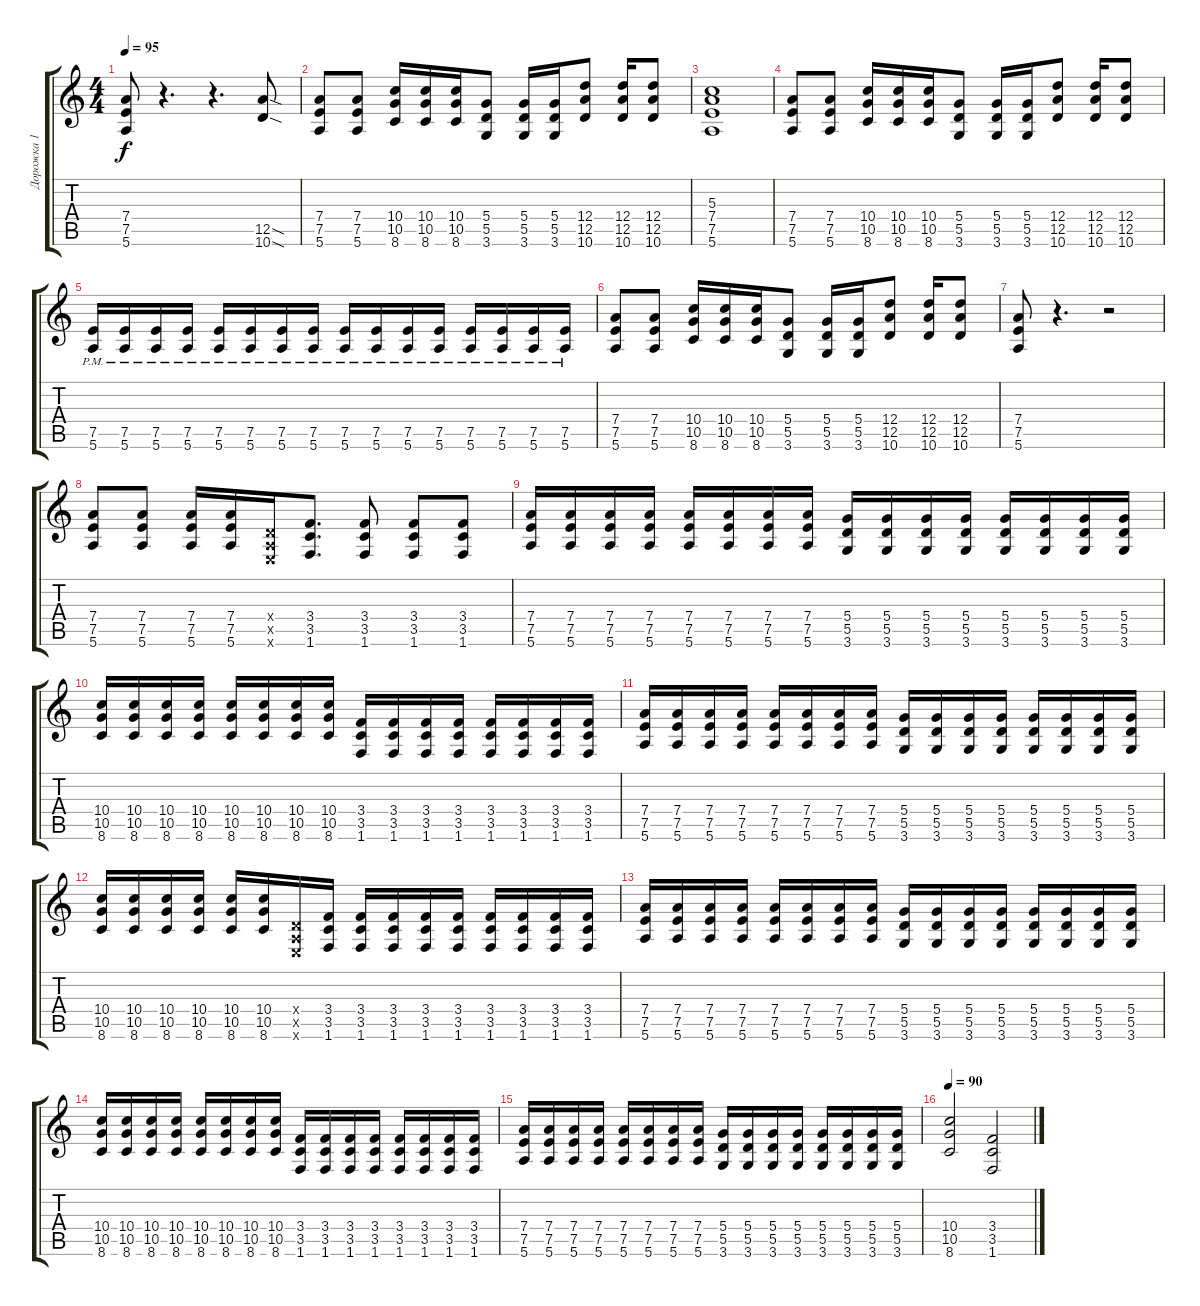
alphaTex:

\track ("Дорожка 1" "Дорожка 1") {instrument distortionguitar}
\staff {score tabs}
\tuning (E4 B3 G3 D3 A2 E2) {hide}
\ts (4 4)
\tempo 95
\clef g2
\ks c
(7.4 7.5 5.6).8{dy f} r.4{d} r.4{d} (12.5{sod} 10.6{sod}).8 |
(7.4 7.5 5.6).8 (7.4 7.5 5.6).8 (10.4 10.5 8.6).16 (10.4 10.5 8.6).16 (10.4 10.5 8.6).16 (5.4 5.5 3.6).8 (5.4 5.5 3.6).16 (5.4 5.5 3.6).16 (12.4 12.5 10.6).8 (12.4 12.5 10.6).16 (12.4 12.5 10.6).8 |
(5.3 7.4 7.5 5.6).1{balance 16} |
(7.4 7.5 5.6).8{balance 8} (7.4 7.5 5.6).8 (10.4 10.5 8.6).16 (10.4 10.5 8.6).16 (10.4 10.5 8.6).16 (5.4 5.5 3.6).8 (5.4 5.5 3.6).16 (5.4 5.5 3.6).16 (12.4 12.5 10.6).8 (12.4 12.5 10.6).16 (12.4 12.5 10.6).8 |
(7.5{pm} 5.6{pm}).16 (7.5{pm} 5.6{pm}).16 (7.5{pm} 5.6{pm}).16 (7.5{pm} 5.6{pm}).16 (7.5{pm} 5.6{pm}).16 (7.5{pm} 5.6{pm}).16 (7.5{pm} 5.6{pm}).16 (7.5{pm} 5.6{pm}).16 (7.5{pm} 5.6{pm}).16 (7.5{pm} 5.6{pm}).16 (7.5{pm} 5.6{pm}).16 (7.5{pm} 5.6{pm}).16 (7.5{pm} 5.6{pm}).16 (7.5{pm} 5.6{pm}).16 (7.5{pm} 5.6{pm}).16 (7.5{pm} 5.6{pm}).16 |
(7.4 7.5 5.6).8 (7.4 7.5 5.6).8 (10.4 10.5 8.6).16 (10.4 10.5 8.6).16 (10.4 10.5 8.6).16 (5.4 5.5 3.6).8 (5.4 5.5 3.6).16 (5.4 5.5 3.6).16 (12.4 12.5 10.6).8 (12.4 12.5 10.6).16 (12.4 12.5 10.6).8 |
(7.4 7.5 5.6).8 r.4{d} r.2 |
(7.4 7.5 5.6).8 (7.4 7.5 5.6).8 (7.4 7.5 5.6).16 (7.4 7.5 5.6).16 (0.4{x} 0.5{x} 0.6{x}).16 (3.4 3.5 1.6).8{d} (3.4 3.5 1.6).8 (3.4 3.5 1.6).8 (3.4 3.5 1.6).8 |
(7.4 7.5 5.6).16 (7.4 7.5 5.6).16 (7.4 7.5 5.6).16 (7.4 7.5 5.6).16 (7.4 7.5 5.6).16 (7.4 7.5 5.6).16 (7.4 7.5 5.6).16 (7.4 7.5 5.6).16 (5.4 5.5 3.6).16 (5.4 5.5 3.6).16 (5.4 5.5 3.6).16 (5.4 5.5 3.6).16 (5.4 5.5 3.6).16 (5.4 5.5 3.6).16 (5.4 5.5 3.6).16 (5.4 5.5 3.6).16 |
(10.4 10.5 8.6).16 (10.4 10.5 8.6).16 (10.4 10.5 8.6).16 (10.4 10.5 8.6).16 (10.4 10.5 8.6).16 (10.4 10.5 8.6).16 (10.4 10.5 8.6).16 (10.4 10.5 8.6).16 (3.4 3.5 1.6).16 (3.4 3.5 1.6).16 (3.4 3.5 1.6).16 (3.4 3.5 1.6).16 (3.4 3.5 1.6).16 (3.4 3.5 1.6).16 (3.4 3.5 1.6).16 (3.4 3.5 1.6).16 |
(7.4 7.5 5.6).16 (7.4 7.5 5.6).16 (7.4 7.5 5.6).16 (7.4 7.5 5.6).16 (7.4 7.5 5.6).16 (7.4 7.5 5.6).16 (7.4 7.5 5.6).16 (7.4 7.5 5.6).16 (5.4 5.5 3.6).16 (5.4 5.5 3.6).16 (5.4 5.5 3.6).16 (5.4 5.5 3.6).16 (5.4 5.5 3.6).16 (5.4 5.5 3.6).16 (5.4 5.5 3.6).16 (5.4 5.5 3.6).16 |
(10.4 10.5 8.6).16 (10.4 10.5 8.6).16 (10.4 10.5 8.6).16 (10.4 10.5 8.6).16 (10.4 10.5 8.6).16 (10.4 10.5 8.6).16 (0.4{x} 0.5{x} 0.6{x}).16 (3.4 3.5 1.6).16 (3.4 3.5 1.6).16 (3.4 3.5 1.6).16 (3.4 3.5 1.6).16 (3.4 3.5 1.6).16 (3.4 3.5 1.6).16 (3.4 3.5 1.6).16 (3.4 3.5 1.6).16 (3.4 3.5 1.6).16 |
(7.4 7.5 5.6).16 (7.4 7.5 5.6).16 (7.4 7.5 5.6).16 (7.4 7.5 5.6).16 (7.4 7.5 5.6).16 (7.4 7.5 5.6).16 (7.4 7.5 5.6).16 (7.4 7.5 5.6).16 (5.4 5.5 3.6).16 (5.4 5.5 3.6).16 (5.4 5.5 3.6).16 (5.4 5.5 3.6).16 (5.4 5.5 3.6).16 (5.4 5.5 3.6).16 (5.4 5.5 3.6).16 (5.4 5.5 3.6).16 |
(10.4 10.5 8.6).16 (10.4 10.5 8.6).16 (10.4 10.5 8.6).16 (10.4 10.5 8.6).16 (10.4 10.5 8.6).16 (10.4 10.5 8.6).16 (10.4 10.5 8.6).16 (10.4 10.5 8.6).16 (3.4 3.5 1.6).16 (3.4 3.5 1.6).16 (3.4 3.5 1.6).16 (3.4 3.5 1.6).16 (3.4 3.5 1.6).16 (3.4 3.5 1.6).16 (3.4 3.5 1.6).16 (3.4 3.5 1.6).16 |
(7.4 7.5 5.6).16 (7.4 7.5 5.6).16 (7.4 7.5 5.6).16 (7.4 7.5 5.6).16 (7.4 7.5 5.6).16 (7.4 7.5 5.6).16 (7.4 7.5 5.6).16 (7.4 7.5 5.6).16 (5.4 5.5 3.6).16 (5.4 5.5 3.6).16 (5.4 5.5 3.6).16 (5.4 5.5 3.6).16 (5.4 5.5 3.6).16 (5.4 5.5 3.6).16 (5.4 5.5 3.6).16 (5.4 5.5 3.6).16 |
\tempo 90
(10.4 10.5 8.6).2 (3.4 3.5 1.6).2
